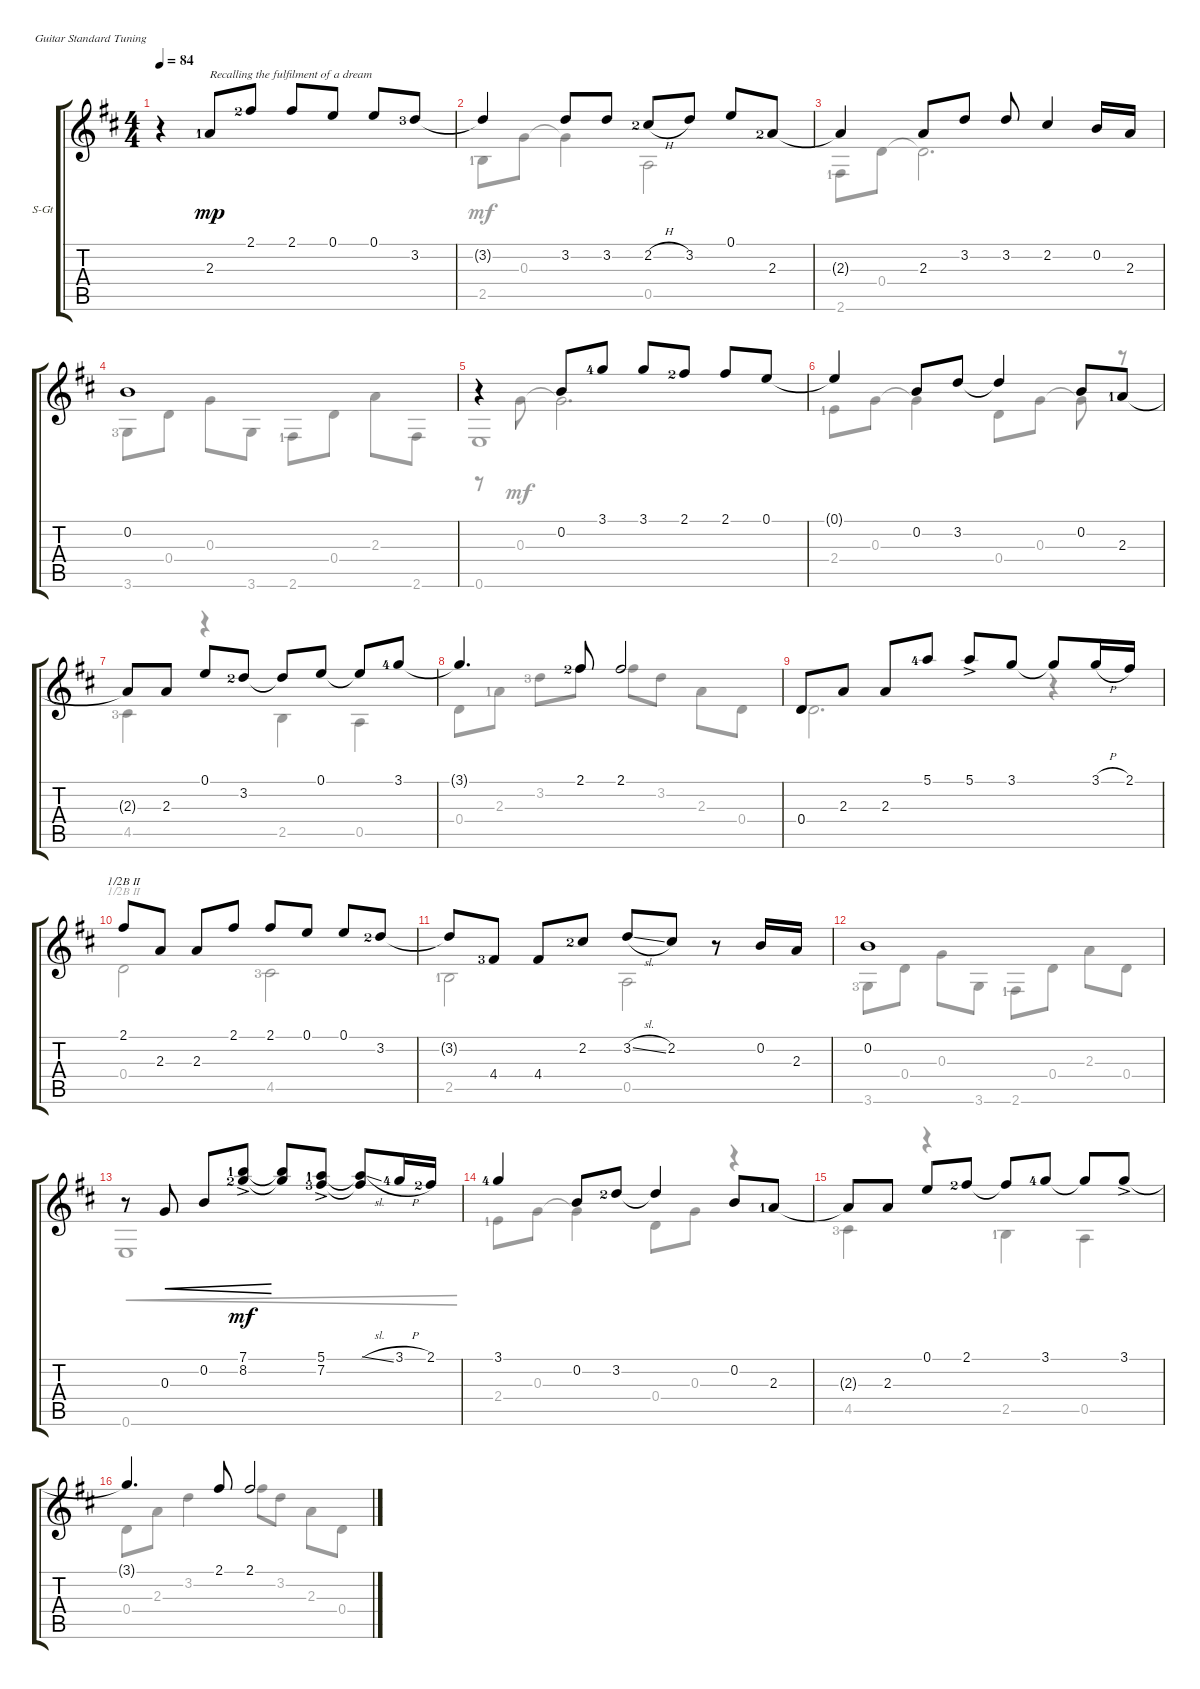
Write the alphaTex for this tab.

\defaultSystemsLayout 4
\bracketExtendMode groupsimilarinstruments
\firstSystemTrackNameOrientation horizontal
\otherSystemsTrackNameOrientation horizontal
\track ("Steel Guitar" "S-Gt") {instrument acousticguitarsteel}
\staff {score tabs}
\tuning (E4 B3 G3 D3 A2 E2)
\voice
\ts (4 4)
\tempo 84
\clef g2
\ks d
r.4{dy mp instrument acousticguitarsteel beam invert} 2.3{lf 2}.8{txt "Recalling the fulfilment of a dream" beam invert} 2.1{lf 3}.8 2.1.8{beam invert} 0.1.8 0.1.8{beam invert} 3.2{lf 4}.8 |
3.2{t}.4 3.2.8 3.2.8 2.2{h lf 3}.8 3.2.8 0.1.8 2.3{lf 3}.8 |
2.3{t}.4 2.3.8 3.2.8 3.2.8 2.2.4 0.2.16 2.3.16 |
0.2.1 |
r.4 0.2.8 3.1{lf 5}.8 3.1.8 2.1{lf 3}.8 2.1.8 0.1.8 |
0.1{t}.4 0.2.8 3.2.8 3.2{t}.4 0.2.8 2.3{lf 2}.8 |
2.3{t}.8 2.3.8 0.1.8 3.2{lf 3}.8 3.2{t}.8 0.1.8 0.1{t}.8 3.1{lf 5}.8 |
3.1{t}.4{d} 2.1{lf 3}.8 2.1.2 |
0.4.8 2.3.8 2.3.8 5.1{lf 5}.8 5.1{ac}.8 3.1.8 3.1{t}.8 3.1{h}.16 2.1.16 |
2.1.8{barre (2 half)} 2.3.8 2.3.8 2.1.8 2.1.8 0.1.8 0.1.8 3.2{lf 3}.8 |
3.2{t}.8 4.4{lf 4}.8 4.4.8 2.2{lf 3}.8 3.2{sl}.8 2.2.8 r.8 0.2.16 2.3.16 |
0.2.1 |
r.8 0.3.8{cre} 0.2.8{cre} (7.1{lf 2} 8.2{ac lf 3}).8{cre dy mf} (8.2{t} 7.1{t}).8 (5.1{lf 2} 7.2{ac lf 4}).8 (7.2{t} 5.1{sl t}).8 3.1{h lf 5}.16 2.1{lf 3}.16 |
3.1{lf 5}.4 0.2.8 3.2{lf 3}.8 3.2{t}.4 0.2.8 2.3{lf 2}.8 |
2.3{t}.8 2.3.8 0.1.8 2.1{lf 3}.8 2.1{t}.8 3.1{lf 5}.8 3.1{t}.8 3.1{ac}.8 |
3.1{t}.4{d} 2.1.8 2.1.2
\voice
\clef g2
\ottava regular
\simile none
\ks d
|
2.5{lf 2}.8 0.3.8 0.3{t}.4 0.5.2 |
2.6{lf 2}.8 0.4.8 0.4{t}.2{d} |
3.6{lf 4}.8 0.4.8 0.3.8 3.6.8 2.6{lf 2}.8 0.4.8 2.3.8 2.6.8 |
0.6.1 |
2.4{lf 2}.8 0.3.8 0.3{t}.4 0.4.8 0.3.8 0.3{t}.8 r.8 |
4.5{lf 4}.4 r.4 2.5.4 0.5.4 |
0.4.8 2.3{lf 2}.8 3.2{lf 4}.8 2.1.8 2.1.8 3.2.8 2.3.8 0.4.8 |
0.4.2{d} r.4 |
0.4.2{barre (2 half)} 4.5{lf 4}.2 |
2.5{lf 2}.2 0.5.2 |
3.6{lf 4}.8 0.4.8 0.3.8 3.6.8 2.6{lf 2}.8 0.4.8 2.3.8 0.4.8 |
0.6.1{cre} |
2.4{lf 2}.8{dy mf} 0.3.8 0.3{t}.4 0.4.8 0.3.8 r.4 |
4.5{lf 4}.4 r.4 2.5{lf 2}.4 0.5.4 |
0.4.8 2.3.8 3.2.4 2.1.8 3.2.8 2.3.8 0.4.8
\voice
\clef g2
\ottava regular
\simile none
\ks d
|
|
|
|
r.8 0.3.8 0.3{t}.2{d} |
|
|
|
|
|
|
|
|
|
|
